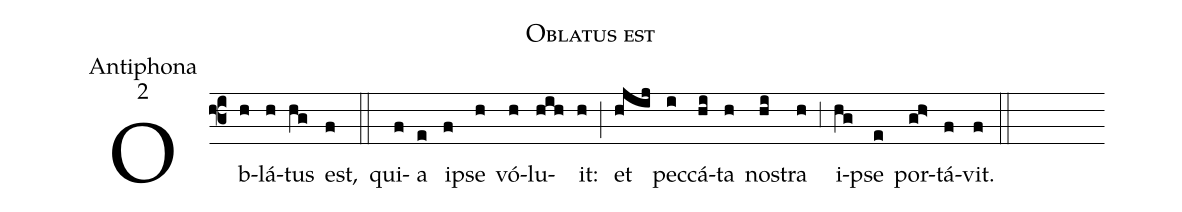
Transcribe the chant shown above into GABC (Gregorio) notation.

name:Oblatus est;
office-part:Antiphona;
mode:2;
%%
(f3) Ob(h)lá(h)tus(hg) est,(f) (::)
qui(f)a(e) i(f)pse(h) vó(h)lu(hih)it:(h) (;) et(hjij) pec(i)cá(hi)ta(h) no(hi)stra(h) (,3) i(hg)pse(e) por(gh>)tá(f)vit.(f) (::)
